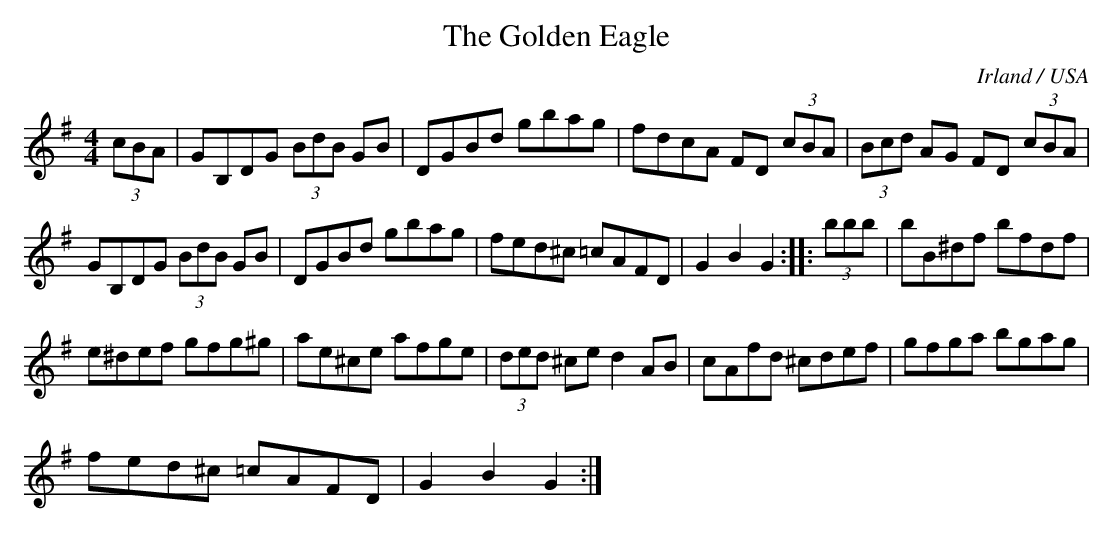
X:1
T:The Golden Eagle
O:Irland / USA
M:4/4
L:1/8
K:G
(3cBA|GB,DG (3BdB GB|DGBd gbag|fdcA FD (3cBA|(3Bcd AG FD (3cBA|
GB,DG (3BdB GB|DGBd gbag|fed^c =cAFD|G2 B2 G2::(3bbb|bB^df bfdf|
e^def gfg^g|ae^ce afge|(3ded ^ce d2 AB|cAfd ^cdef|gfga bgag|
fed^c =cAFD|G2 B2 G2:|
